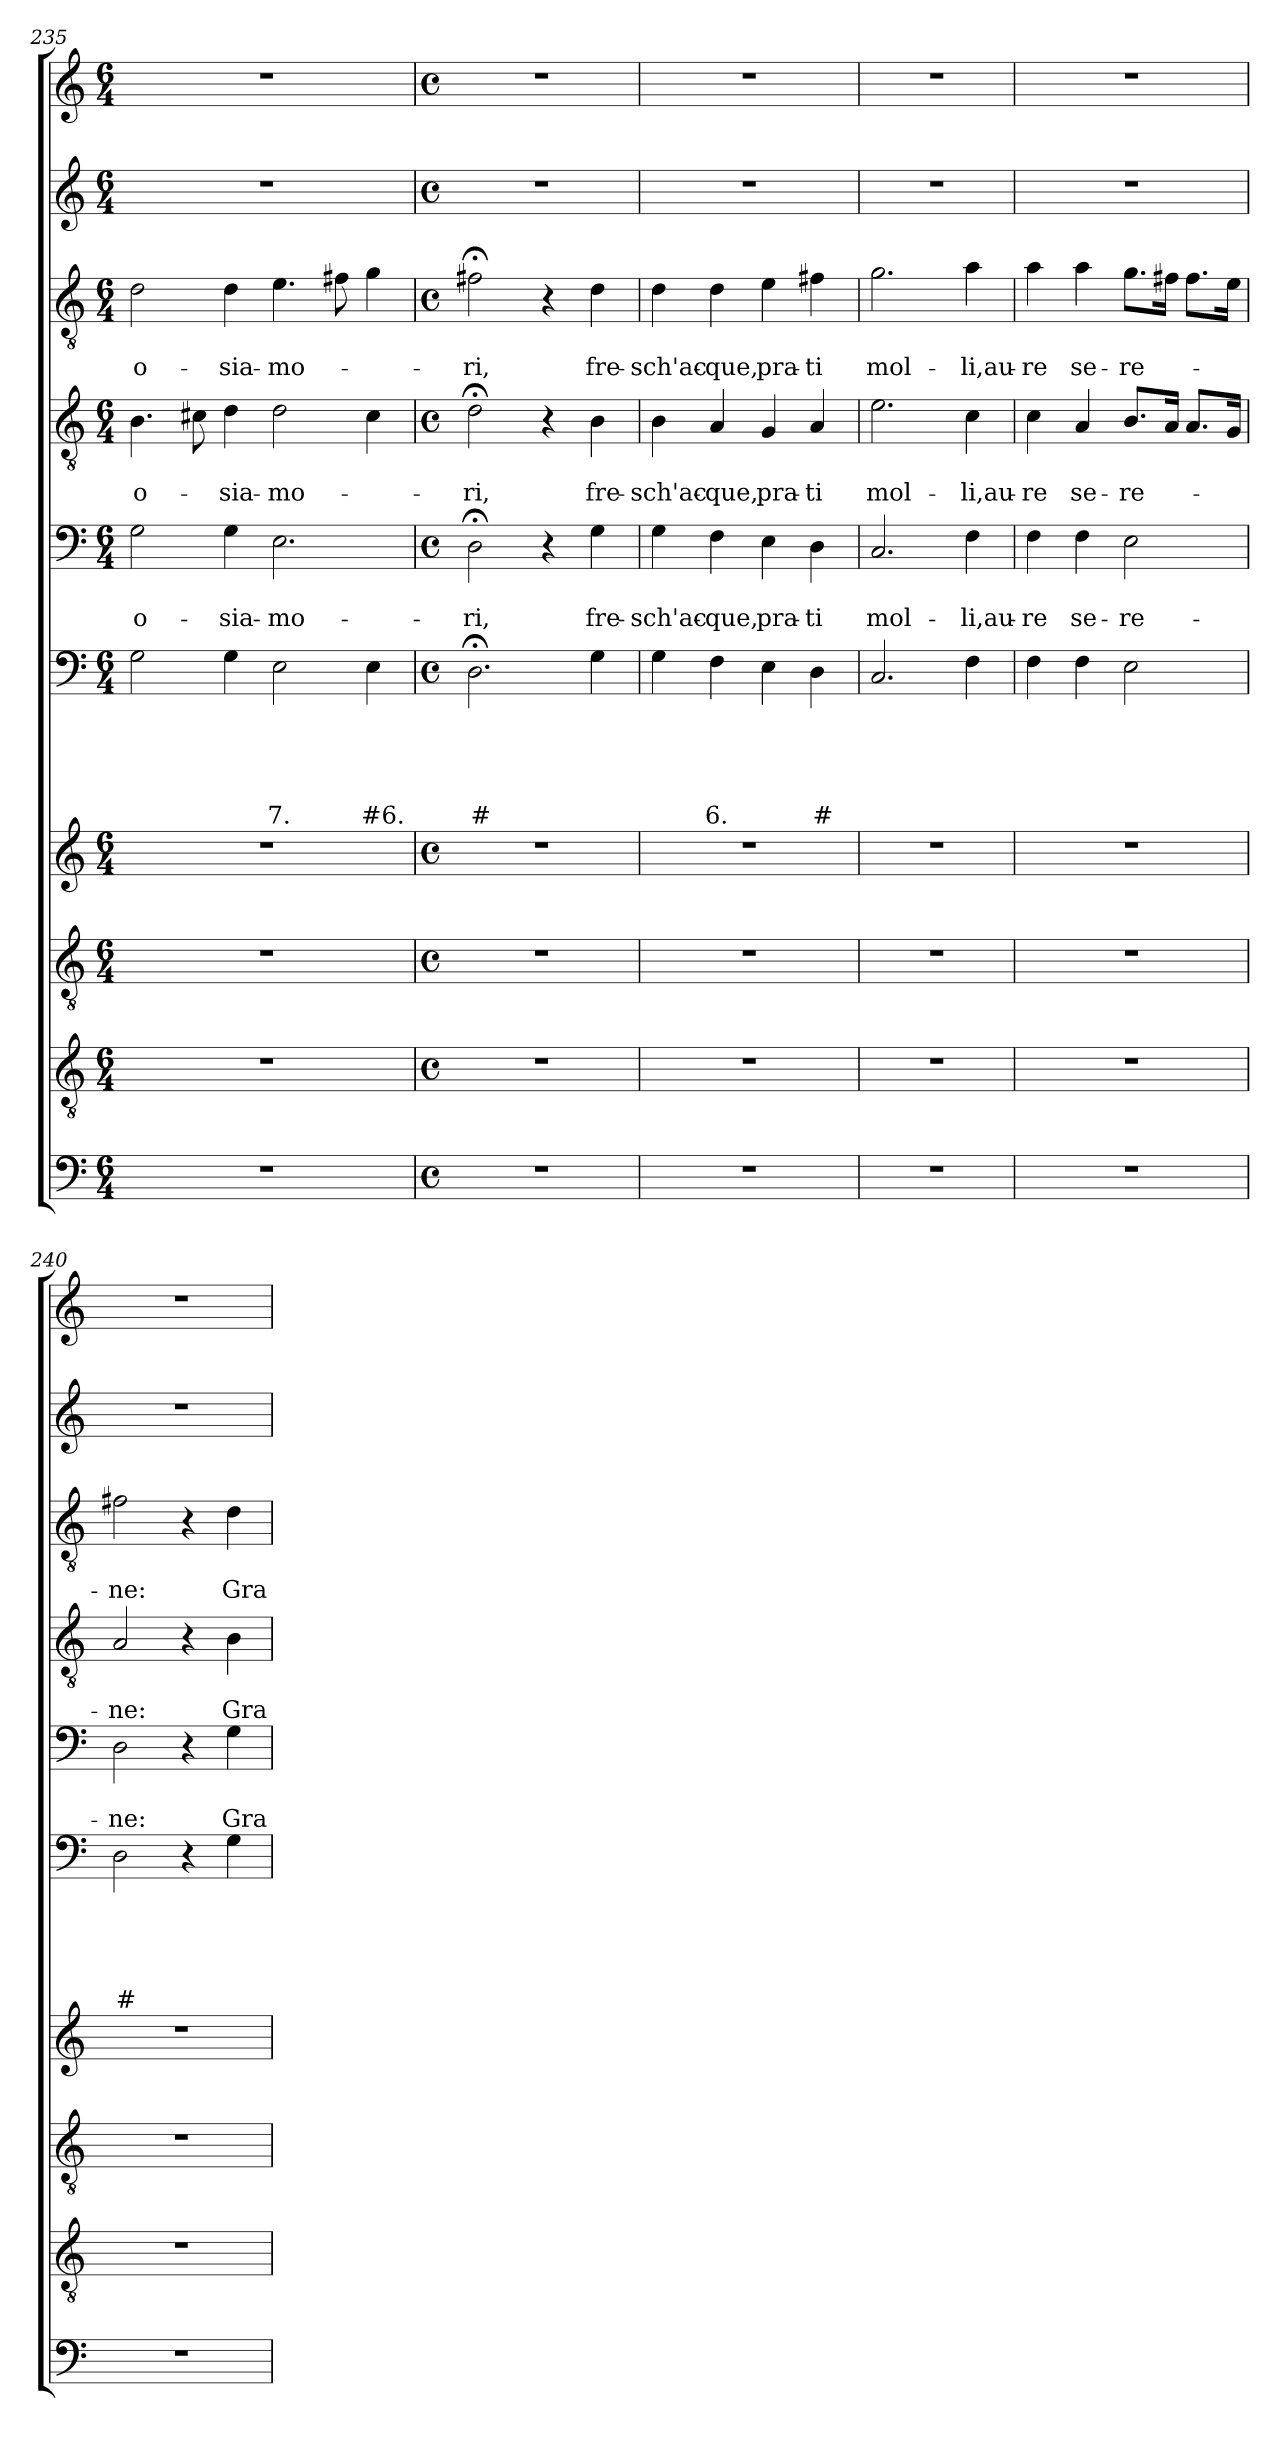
**kern	**kern	**kern	**kern	**kern	**text	**text	**text	**text	**text	**kern	**text	**text	**kern	**text	**text	**kern	**text	**text	**kern	**kern
*part10	*part9	*part8	*part7	*part6	*part6	*part6	*part6	*part6	*part6	*part5	*part5	*part5	*part4	*part4	*part4	*part3	*part3	*part3	*part2	*part1
*staff10	*staff9	*staff8	*staff7	*staff6	*staff6	*staff6	*staff6	*staff6	*staff6	*staff5	*staff5	*staff5	*staff4	*staff4	*staff4	*staff3	*staff3	*staff3	*staff2	*staff1
*clefF4	*clefGv2	*clefGv2	*clefG2	*clefF4	*	*	*	*	*	*clefF4	*	*	*clefGv2	*	*	*clefGv2	*	*	*clefG2	*clefG2
*k[]	*k[]	*k[]	*k[]	*k[]	*	*	*	*	*	*k[]	*	*	*k[]	*	*	*k[]	*	*	*k[]	*k[]
*C:	*C:	*C:	*C:	*C:	*	*	*	*	*	*C:	*	*	*C:	*	*	*C:	*	*	*C:	*C:
*M6/4	*M6/4	*M6/4	*M6/4	*M6/4	*	*	*	*	*	*M6/4	*	*	*M6/4	*	*	*M6/4	*	*	*M6/4	*M6/4
=235	=235	=235	=235	=235	=235	=235	=235	=235	=235	=235	=235	=235	=235	=235	=235	=235	=235	=235	=235	=235
1.r	1.r	1.r	1.r	2G\	.	.	.	.	.	2G\	.	-o-	4.B\	.	-o-	2d\	.	-o-	1.r	1.r
.	.	.	.	.	.	.	.	.	.	.	.	.	8c#X\	.	.	.	.	.	.	.
.	.	.	.	4G\	.	.	.	.	.	4G\	.	-sia-	4d\	.	-sia-	4d\	.	-sia-	.	.
.	.	.	.	2E\	.	.	.	.	7.	2.E\	.	-mo-	2d\	.	-mo-	4.e\	.	-mo-	.	.
.	.	.	.	.	.	.	.	.	.	.	.	.	.	.	.	8f#X\	.	.	.	.
.	.	.	.	4E\	.	.	.	.	#6.	.	.	.	4c#\	.	.	4g\	.	.	.	.
!!LO:LB:g=z
=236	=236	=236	=236	=236	=236	=236	=236	=236	=236	=236	=236	=236	=236	=236	=236	=236	=236	=236	=236	=236
*M4/4	*M4/4	*M4/4	*M4/4	*M4/4	*	*	*	*	*	*M4/4	*	*	*M4/4	*	*	*M4/4	*	*	*M4/4	*M4/4
*met(c)	*met(c)	*met(c)	*met(c)	*met(c)	*	*	*	*	*	*met(c)	*	*	*met(c)	*	*	*met(c)	*	*	*met(c)	*met(c)
1r	1r	1r	1r	2.D;<\	.	.	.	.	#	2D;<\	.	-ri,	2d;<\	.	-ri,	2f#X;<\	.	-ri,	1r	1r
.	.	.	.	.	.	.	.	.	.	4r	.	.	4r	.	.	4r	.	.	.	.
.	.	.	.	4G\	.	.	.	.	.	4G\	.	fre-	4B\	.	fre-	4d\	.	fre-	.	.
=237	=237	=237	=237	=237	=237	=237	=237	=237	=237	=237	=237	=237	=237	=237	=237	=237	=237	=237	=237	=237
1r	1r	1r	1r	4G\	.	.	.	.	.	4G\	.	-sch'ac-	4B\	.	-sch'ac-	4d\	.	-sch'ac-	1r	1r
.	.	.	.	4F\	.	.	.	.	6.	4F\	.	-que,	4A/	.	-que,	4d\	.	-que,	.	.
.	.	.	.	4E\	.	.	.	.	.	4E\	.	pra-	4G/	.	pra-	4e\	.	pra-	.	.
.	.	.	.	4D\	.	.	.	.	#	4D\	.	-ti	4A/	.	-ti	4f#X\	.	-ti	.	.
=238	=238	=238	=238	=238	=238	=238	=238	=238	=238	=238	=238	=238	=238	=238	=238	=238	=238	=238	=238	=238
1r	1r	1r	1r	2.C/	.	.	.	.	.	2.C/	.	mol-	2.e\	.	mol-	2.g\	.	mol-	1r	1r
.	.	.	.	4F\	.	.	.	.	.	4F\	.	-li,au-	4c\	.	-li,au-	4a\	.	-li,au-	.	.
=239	=239	=239	=239	=239	=239	=239	=239	=239	=239	=239	=239	=239	=239	=239	=239	=239	=239	=239	=239	=239
1r	1r	1r	1r	4F\	.	.	.	.	.	4F\	.	-re	4c\	.	-re	4a\	.	-re	1r	1r
.	.	.	.	4F\	.	.	.	.	.	4F\	.	se-	4A/	.	se-	4a\	.	se-	.	.
.	.	.	.	2E\	.	.	.	.	.	2E\	.	-re-	8.B/L	.	-re-	8.g\L	.	-re-	.	.
.	.	.	.	.	.	.	.	.	.	.	.	.	16A/Jk	.	.	16f#X\Jk	.	.	.	.
.	.	.	.	.	.	.	.	.	.	.	.	.	8.A/L	.	.	8.f#\L	.	.	.	.
.	.	.	.	.	.	.	.	.	.	.	.	.	16G/Jk	.	.	16e\Jk	.	.	.	.
=240	=240	=240	=240	=240	=240	=240	=240	=240	=240	=240	=240	=240	=240	=240	=240	=240	=240	=240	=240	=240
1r	1r	1r	1r	2D\	.	.	.	.	#	2D\	.	-ne:	2A/	.	-ne:	2f#X\	.	-ne:	1r	1r
.	.	.	.	4r	.	.	.	.	.	4r	.	.	4r	.	.	4r	.	.	.	.
.	.	.	.	4G\	.	.	.	.	.	4G\	.	Gra-	4B\	.	Gra-	4d\	.	Gra-	.	.
=	=	=	=	=	=	=	=	=	=	=	=	=	=	=	=	=	=	=	=	=
*-	*-	*-	*-	*-	*-	*-	*-	*-	*-	*-	*-	*-	*-	*-	*-	*-	*-	*-	*-	*-
